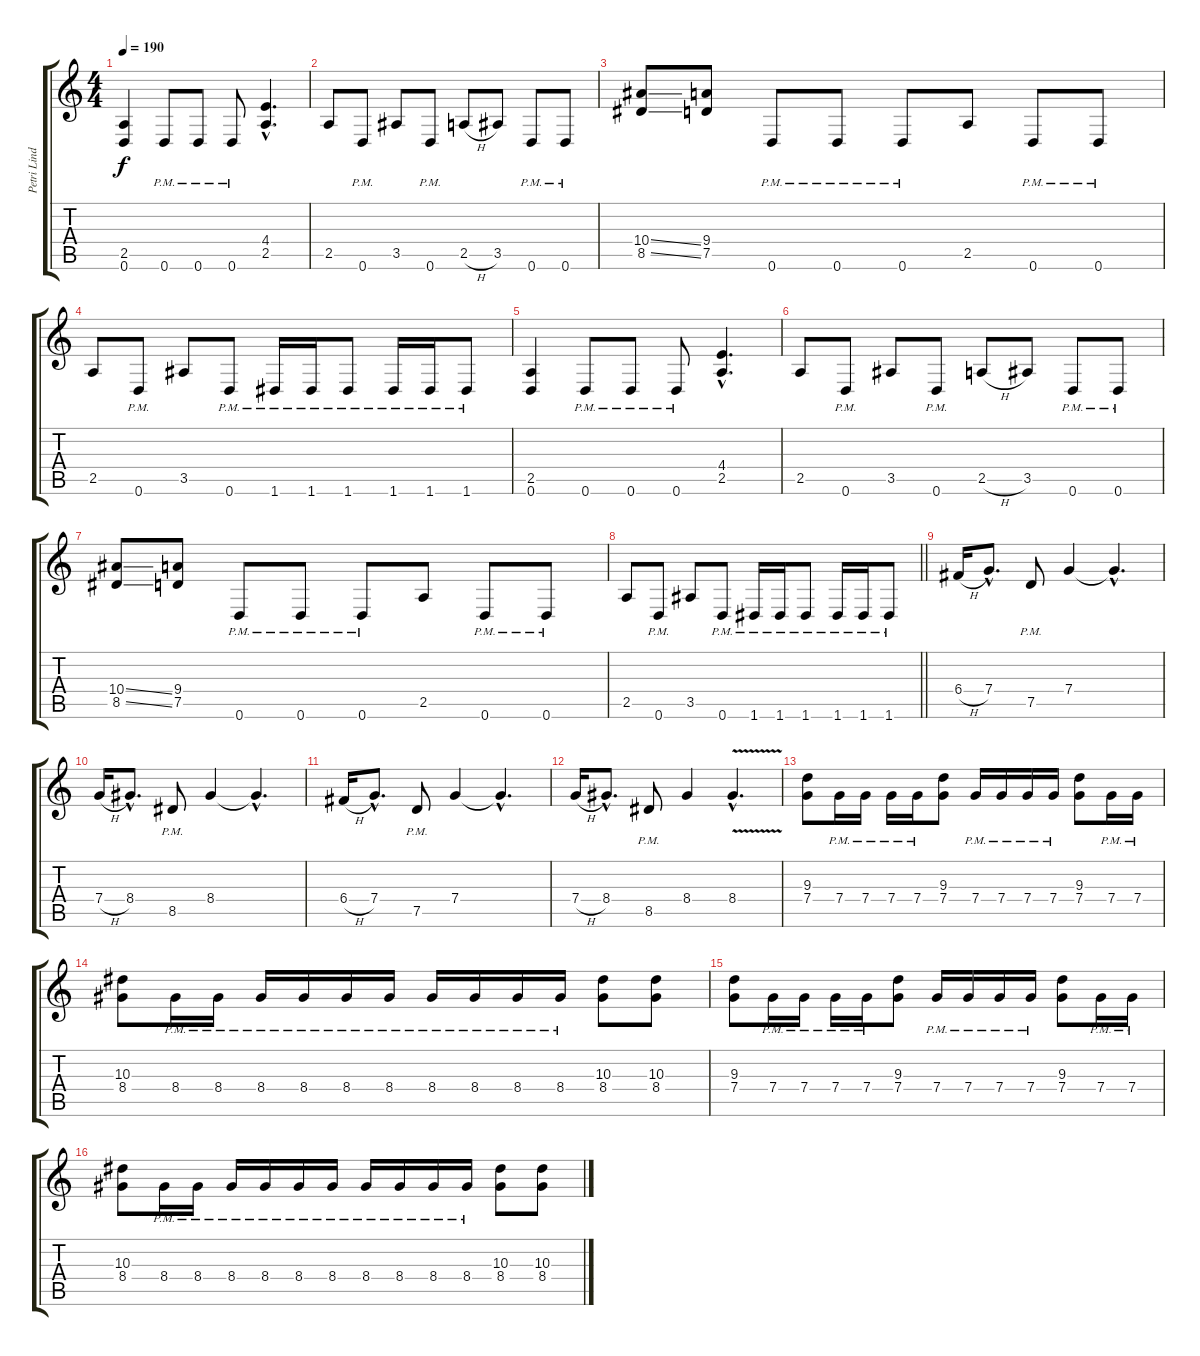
\track ("Petri Lindroos" "Petri Lind") {instrument distortionguitar}
\staff {score tabs}
\tuning (D4 A3 F3 C3 G2 D2) {hide}
\ts (4 4)
\tempo 190
\clef g2
\ks c
(2.5 0.6).4{dy f} 0.6{pm}.8 0.6{pm}.8 0.6{pm}.8 (4.4{hac} 2.5{hac}).4{d} |
2.5.8 0.6{pm}.8 3.5.8 0.6{pm}.8 2.5{h}.8 3.5.8 0.6{pm}.8 0.6{pm}.8 |
(10.4{ss} 8.5{ss}).8 (9.4 7.5).8 0.6{pm}.8 0.6{pm}.8 0.6{pm}.8 2.5.8 0.6{pm}.8 0.6{pm}.8 |
2.5.8 0.6{pm}.8 3.5.8 0.6{pm}.8 1.6{pm}.16 1.6{pm}.16 1.6{pm}.8 1.6{pm}.16 1.6{pm}.16 1.6{pm}.8 |
(2.5 0.6).4 0.6{pm}.8 0.6{pm}.8 0.6{pm}.8 (4.4{hac} 2.5{hac}).4{d} |
2.5.8 0.6{pm}.8 3.5.8 0.6{pm}.8 2.5{h}.8 3.5.8 0.6{pm}.8 0.6{pm}.8 |
(10.4{ss} 8.5{ss}).8 (9.4 7.5).8 0.6{pm}.8 0.6{pm}.8 0.6{pm}.8 2.5.8 0.6{pm}.8 0.6{pm}.8 |
\barLineRight lightlight
2.5.8 0.6{pm}.8 3.5.8 0.6{pm}.8 1.6{pm}.16 1.6{pm}.16 1.6{pm}.8 1.6{pm}.16 1.6{pm}.16 1.6{pm}.8 |
6.4{h}.16 7.4{hac}.8{d} 7.5{pm}.8 7.4.4 7.4{hac t}.4{d} |
7.4{h}.16 8.4{hac}.8{d} 8.5{pm}.8 8.4.4 8.4{hac t}.4{d} |
6.4{h}.16 7.4{hac}.8{d} 7.5{pm}.8 7.4.4 7.4{hac t}.4{d} |
7.4{h}.16 8.4{hac}.8{d} 8.5{pm}.8 8.4.4 8.4{v hac}.4{d} |
(9.3 7.4).8 7.4{pm}.16 7.4{pm}.16 7.4{pm}.16 7.4{pm}.16 (9.3 7.4).8 7.4{pm}.16 7.4{pm}.16 7.4{pm}.16 7.4{pm}.16 (9.3 7.4).8 7.4{pm}.16 7.4{pm}.16 |
(10.3 8.4).8 8.4{pm}.16 8.4{pm}.16 8.4{pm}.16 8.4{pm}.16 8.4{pm}.16 8.4{pm}.16 8.4{pm}.16 8.4{pm}.16 8.4{pm}.16 8.4{pm}.16 (10.3 8.4).8 (10.3 8.4).8 |
(9.3 7.4).8 7.4{pm}.16 7.4{pm}.16 7.4{pm}.16 7.4{pm}.16 (9.3 7.4).8 7.4{pm}.16 7.4{pm}.16 7.4{pm}.16 7.4{pm}.16 (9.3 7.4).8 7.4{pm}.16 7.4{pm}.16 |
(10.3 8.4).8 8.4{pm}.16 8.4{pm}.16 8.4{pm}.16 8.4{pm}.16 8.4{pm}.16 8.4{pm}.16 8.4{pm}.16 8.4{pm}.16 8.4{pm}.16 8.4{pm}.16 (10.3 8.4).8 (10.3 8.4).8
